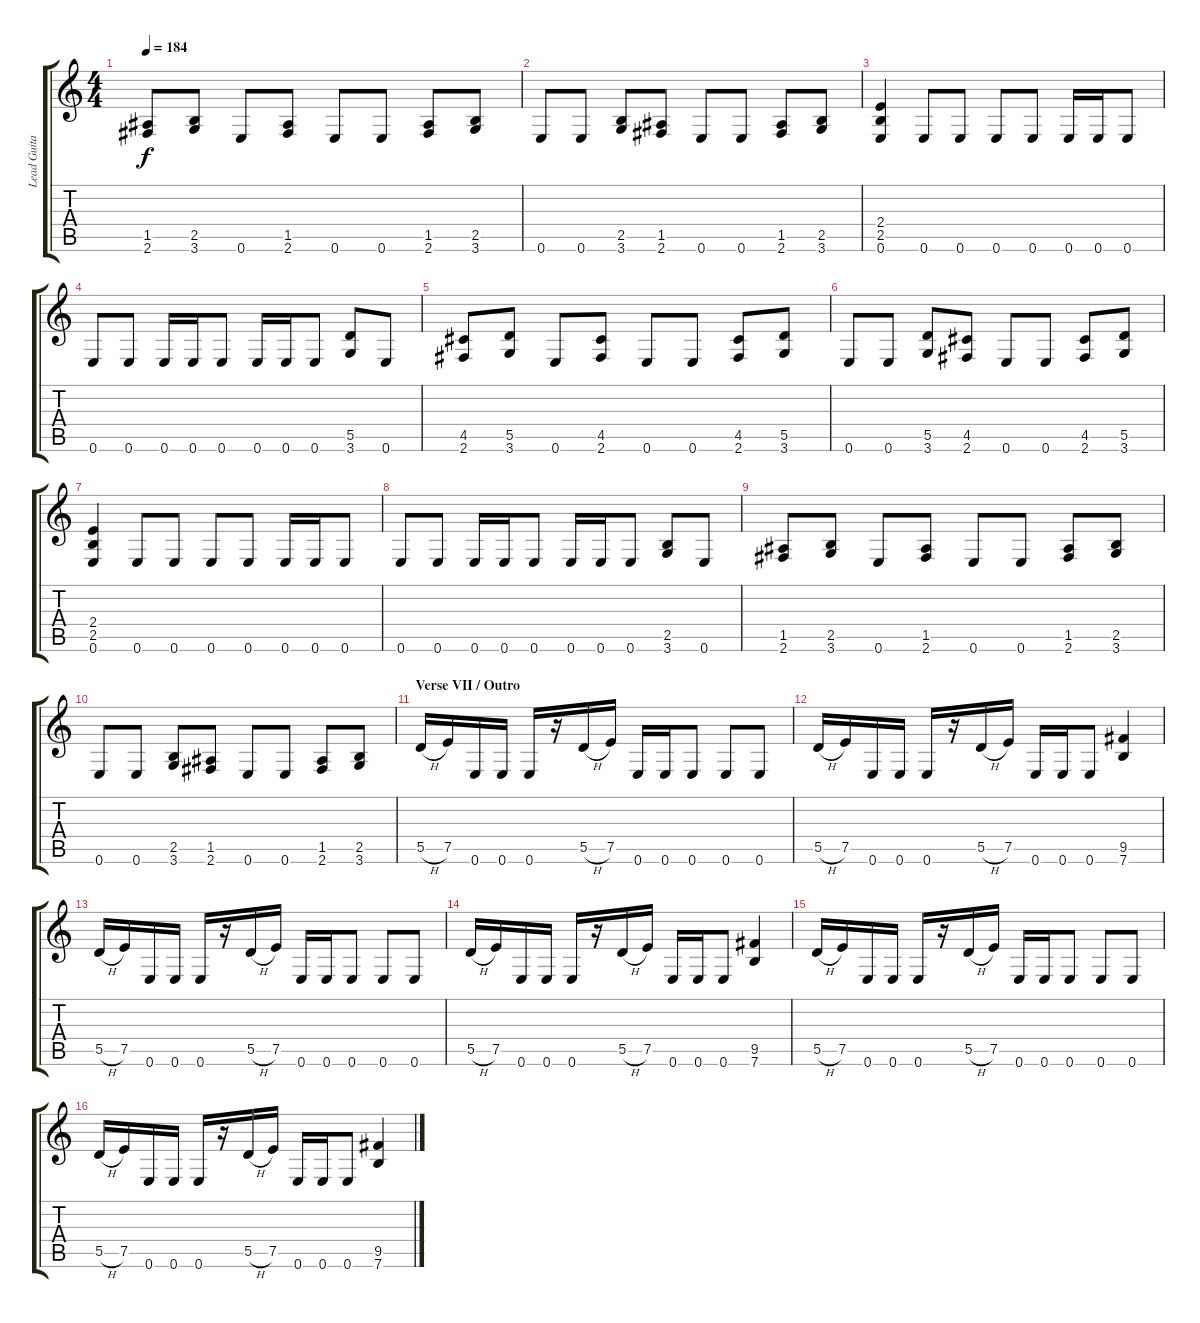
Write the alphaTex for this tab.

\track ("Lead Guitar (Marty Friedman)" "Lead Guita") {instrument distortionguitar}
\staff {score tabs}
\tuning (E4 B3 G3 D3 A2 E2) {hide}
\ts (4 4)
\tempo 184
\clef g2
\ks c
(1.5 2.6).8{dy f} (2.5 3.6).8 0.6.8 (1.5 2.6).8 0.6.8 0.6.8 (1.5 2.6).8 (2.5 3.6).8 |
0.6.8 0.6.8 (2.5 3.6).8 (1.5 2.6).8 0.6.8 0.6.8 (1.5 2.6).8 (2.5 3.6).8 |
(2.4 2.5 0.6).4 0.6.8 0.6.8 0.6.8 0.6.8 0.6.16 0.6.16 0.6.8 |
0.6.8 0.6.8 0.6.16 0.6.16 0.6.8 0.6.16 0.6.16 0.6.8 (5.5 3.6).8 0.6.8 |
(4.5 2.6).8 (5.5 3.6).8 0.6.8 (4.5 2.6).8 0.6.8 0.6.8 (4.5 2.6).8 (5.5 3.6).8 |
0.6.8 0.6.8 (5.5 3.6).8 (4.5 2.6).8 0.6.8 0.6.8 (4.5 2.6).8 (5.5 3.6).8 |
(2.4 2.5 0.6).4 0.6.8 0.6.8 0.6.8 0.6.8 0.6.16 0.6.16 0.6.8 |
0.6.8 0.6.8 0.6.16 0.6.16 0.6.8 0.6.16 0.6.16 0.6.8 (2.5 3.6).8 0.6.8 |
(1.5 2.6).8 (2.5 3.6).8 0.6.8 (1.5 2.6).8 0.6.8 0.6.8 (1.5 2.6).8 (2.5 3.6).8 |
0.6.8 0.6.8 (2.5 3.6).8 (1.5 2.6).8 0.6.8 0.6.8 (1.5 2.6).8 (2.5 3.6).8 |
\section ("" "Verse VII / Outro")
5.5{h}.16 7.5.16 0.6.16 0.6.16 0.6.16 r.16 5.5{h}.16 7.5.16 0.6.16 0.6.16 0.6.8 0.6.8 0.6.8 |
5.5{h}.16 7.5.16 0.6.16 0.6.16 0.6.16 r.16 5.5{h}.16 7.5.16 0.6.16 0.6.16 0.6.8 (9.5 7.6).4 |
5.5{h}.16 7.5.16 0.6.16 0.6.16 0.6.16 r.16 5.5{h}.16 7.5.16 0.6.16 0.6.16 0.6.8 0.6.8 0.6.8 |
5.5{h}.16 7.5.16 0.6.16 0.6.16 0.6.16 r.16 5.5{h}.16 7.5.16 0.6.16 0.6.16 0.6.8 (9.5 7.6).4 |
5.5{h}.16 7.5.16 0.6.16 0.6.16 0.6.16 r.16 5.5{h}.16 7.5.16 0.6.16 0.6.16 0.6.8 0.6.8 0.6.8 |
5.5{h}.16 7.5.16 0.6.16 0.6.16 0.6.16 r.16 5.5{h}.16 7.5.16 0.6.16 0.6.16 0.6.8 (9.5 7.6).4
